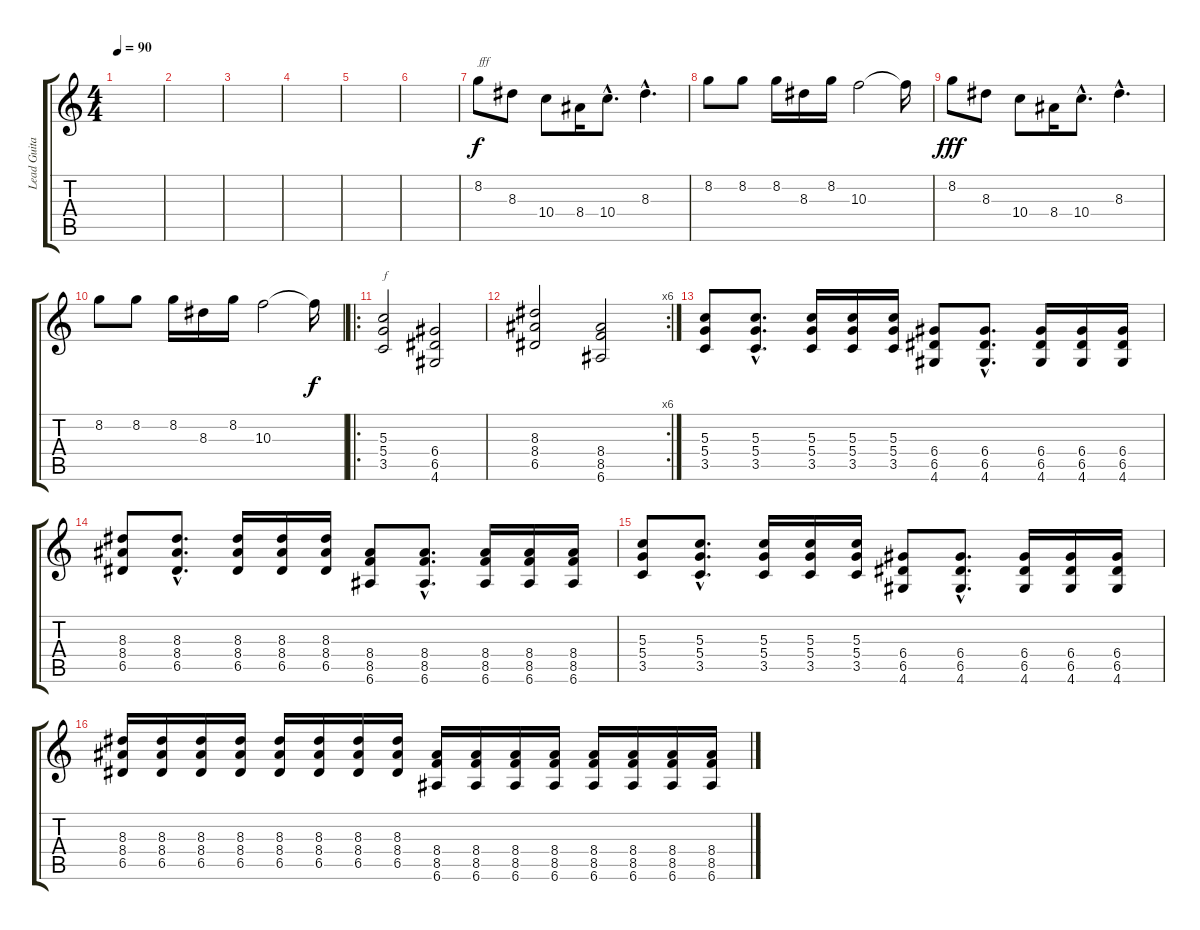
\track ("Lead Guitar" "Lead Guita") {instrument distortionguitar}
\staff {score tabs}
\tuning (E4 B3 G3 D3 A2 E2) {hide}
\ts (4 4)
\tempo 90
\clef g2
\ks c
|
|
|
|
|
|
8.2.8{txt "fff"} 8.3.8 10.4.8 8.4.16 10.4{hac}.8{d} 8.3{hac}.4{d} |
8.2.8 8.2.8 8.2.16 8.3.16 8.2.16 10.3.2 10.3{t}.16{dy f} |
8.2.8{dy fff} 8.3.8 10.4.8 8.4.16 10.4{hac}.8{d} 8.3{hac}.4{d} |
8.2.8 8.2.8 8.2.16 8.3.16 8.2.16 10.3.2 10.3{t}.16{dy f} |
\ro
(5.3 5.4 3.5).2{txt "f"} (6.4 6.5 4.6).2 |
\rc 6
(8.3 8.4 6.5).2 (8.4 8.5 6.6).2 |
(5.3 5.4 3.5).8 (5.3{hac} 5.4{hac} 3.5{hac}).8{d} (5.3 5.4 3.5).16 (5.3 5.4 3.5).16 (5.3 5.4 3.5).16 (6.4 6.5 4.6).8 (6.4{hac} 6.5{hac} 4.6{hac}).8{d} (6.4 6.5 4.6).16 (6.4 6.5 4.6).16 (6.4 6.5 4.6).16 |
(8.3 8.4 6.5).8 (8.3{hac} 8.4{hac} 6.5{hac}).8{d} (8.3 8.4 6.5).16 (8.3 8.4 6.5).16 (8.3 8.4 6.5).16 (8.4 8.5 6.6).8 (8.4{hac} 8.5{hac} 6.6{hac}).8{d} (8.4 8.5 6.6).16 (8.4 8.5 6.6).16 (8.4 8.5 6.6).16 |
(5.3 5.4 3.5).8 (5.3{hac} 5.4{hac} 3.5{hac}).8{d} (5.3 5.4 3.5).16 (5.3 5.4 3.5).16 (5.3 5.4 3.5).16 (6.4 6.5 4.6).8 (6.4{hac} 6.5{hac} 4.6{hac}).8{d} (6.4 6.5 4.6).16 (6.4 6.5 4.6).16 (6.4 6.5 4.6).16 |
(8.3 8.4 6.5).16 (8.3 8.4 6.5).16 (8.3 8.4 6.5).16 (8.3 8.4 6.5).16 (8.3 8.4 6.5).16 (8.3 8.4 6.5).16 (8.3 8.4 6.5).16 (8.3 8.4 6.5).16 (8.4 8.5 6.6).16 (8.4 8.5 6.6).16 (8.4 8.5 6.6).16 (8.4 8.5 6.6).16 (8.4 8.5 6.6).16 (8.4 8.5 6.6).16 (8.4 8.5 6.6).16 (8.4 8.5 6.6).16
